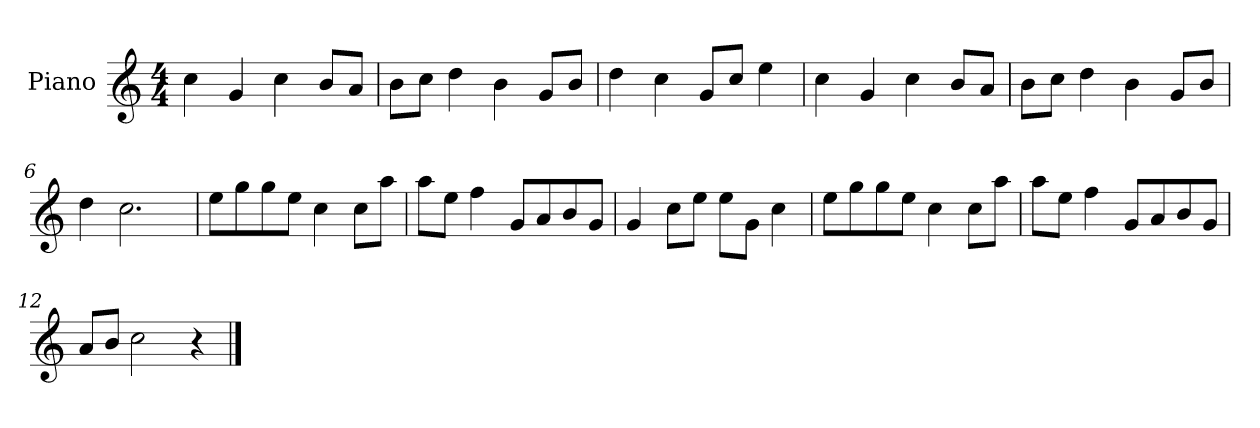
**kern
*part1
*staff1
*I"Piano
*I'P-no
*clefG2
*k[]
*M4/4
*MM90
=1
4cc\
4g/
4cc\
8b/L
8a/J
=2
8b\L
8cc\J
4dd\
4b\
8g/L
8b/J
=3
4dd\
4cc\
8g/L
8cc/J
4ee\
=4
4cc\
4g/
4cc\
8b/L
8a/J
=5
8b\L
8cc\J
4dd\
4b\
8g/L
8b/J
=6
4dd\
2.cc\
=7
8ee\L
8gg\
8gg\
8ee\J
4cc\
8cc\L
8aa\J
!!LO:LB:g=z
=8
8aa\L
8ee\J
4ff\
8g/L
8a/
8b/
8g/J
=9
4g/
8cc\L
8ee\J
8ee\L
8g\J
4cc\
=10
8ee\L
8gg\
8gg\
8ee\J
4cc\
8cc\L
8aa\J
=11
8aa\L
8ee\J
4ff\
8g/L
8a/
8b/
8g/J
=12
8a/L
8b/J
2cc\
4r
==
*-
